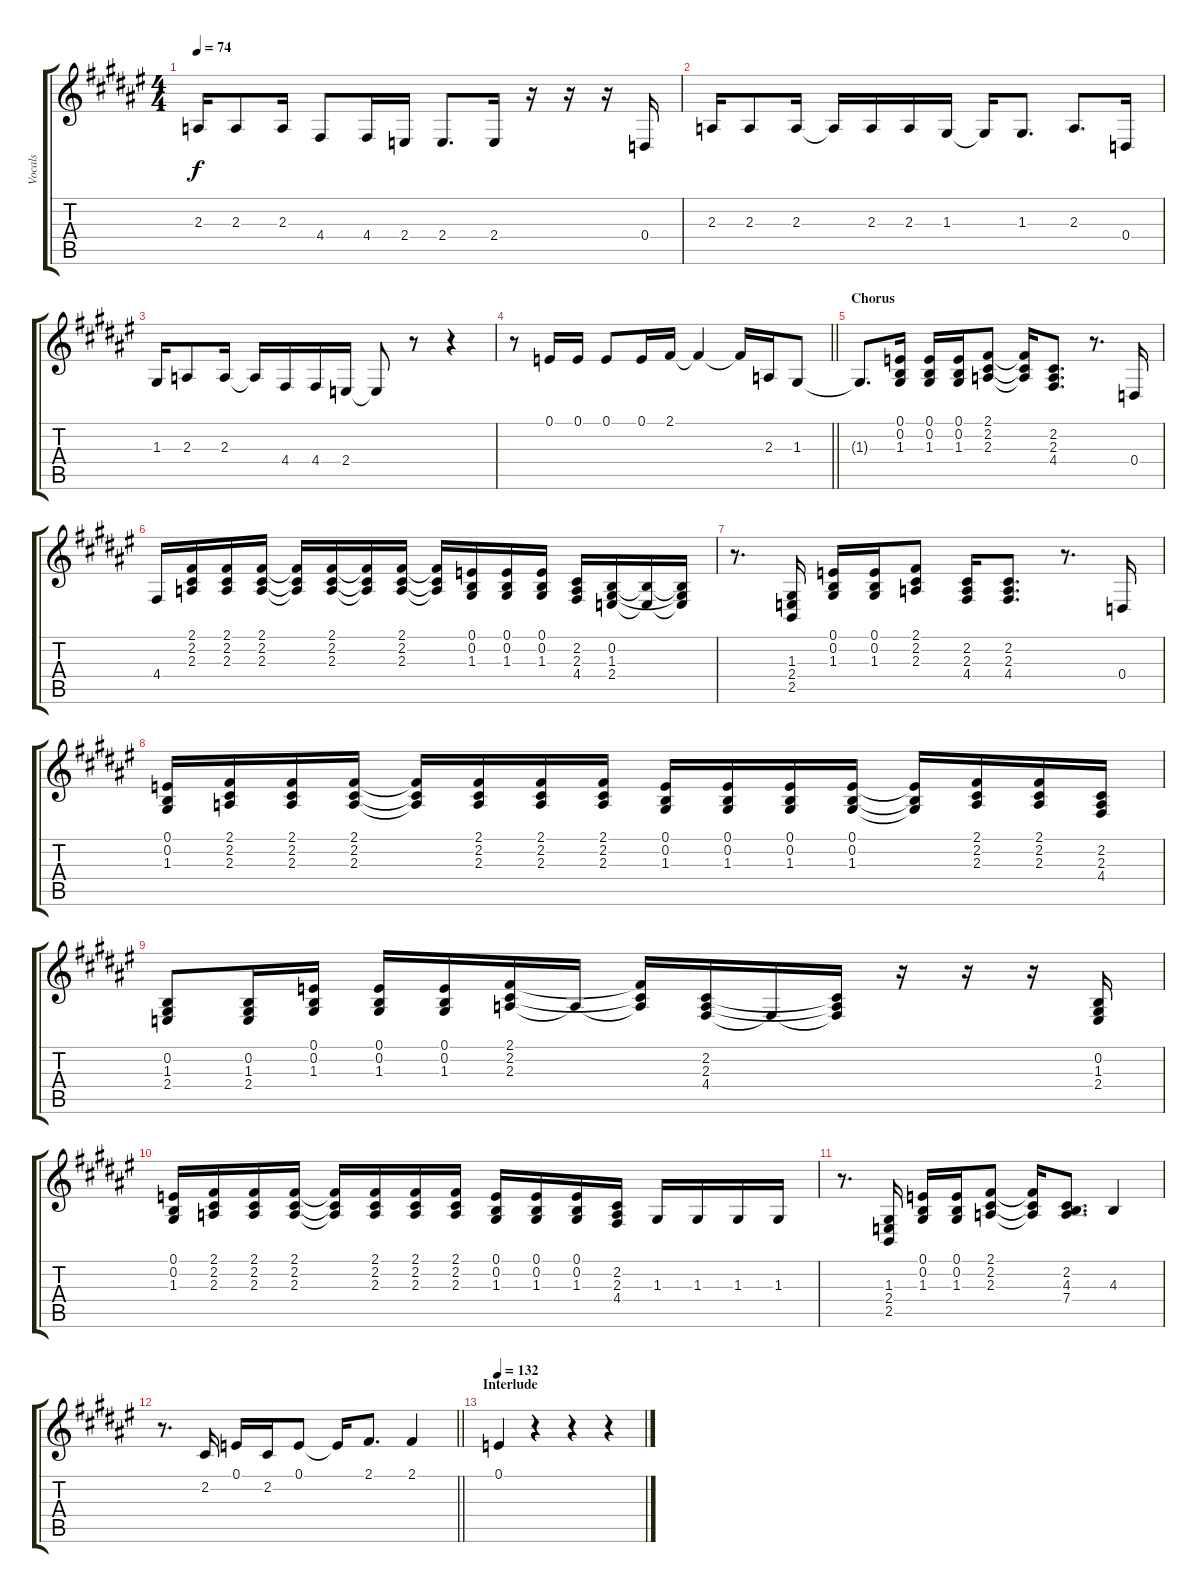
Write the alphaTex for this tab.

\track ("Vocals" "Vocals") {instrument lead1square}
\staff {score tabs}
\tuning (E4 B3 G3 D3 A2 E2) {hide}
\ts (4 4)
\tempo 74
\clef g2
\ks f#
2.3.16{dy f} 2.3.8 2.3.16 4.4.8 4.4.16 2.4.16 2.4.8{d} 2.4.16 r.16 r.16 r.16 0.4.16 |
2.3.16 2.3.8 2.3.16 2.3{t}.16 2.3.16 2.3.16 1.3.16 1.3{t}.16 1.3.8{d} 2.3.8{d} 0.4.16 |
1.3.16 2.3.8 2.3.16 2.3{t}.16 4.4.16 4.4.16 2.4.16 2.4{t}.8 r.8 r.4 |
\barLineRight lightlight
r.8 0.1.16 0.1.16 0.1.8 0.1.16 2.1.16 2.1{t}.4 2.1{t}.16 2.3.16 1.3.8 |
\section ("" "Chorus")
1.3{t}.8{d} (0.1 0.2 1.3).16 (0.1 0.2 1.3).16 (0.1 0.2 1.3).16 (2.1 2.2 2.3).8 (2.1{t} 2.2{t} 2.3{t}).16 (2.2 2.3 4.4).8{d} r.8{d} 0.4.16 |
4.4.16 (2.1 2.2 2.3).16 (2.1 2.2 2.3).16 (2.1 2.2 2.3).16 (2.1{t} 2.2{t} 2.3{t}).16 (2.1 2.2 2.3).16 (2.1{t} 2.2{t} 2.3{t}).16 (2.1 2.2 2.3).16 (2.1{t} 2.2{t} 2.3{t}).16 (0.1 0.2 1.3).16 (0.1 0.2 1.3).16 (0.1 0.2 1.3).16 (2.2 2.3 4.4).16 (0.2 1.3 2.4).16 (0.2{t} 2.4{t}).16 (0.2{t} 1.3{t} 2.4{t}).16 |
r.8{d} (1.3 2.4 2.5).16 (0.1 0.2 1.3).16 (0.1 0.2 1.3).16 (2.1 2.2 2.3).8 (2.2 2.3 4.4).16 (2.2 2.3 4.4).8{d} r.8{d} 0.4.16 |
(0.1 0.2 1.3).16 (2.1 2.2 2.3).16 (2.1 2.2 2.3).16 (2.1 2.2 2.3).16 (2.1{t} 2.2{t} 2.3{t}).16 (2.1 2.2 2.3).16 (2.1 2.2 2.3).16 (2.1 2.2 2.3).16 (0.1 0.2 1.3).16 (0.1 0.2 1.3).16 (0.1 0.2 1.3).16 (0.1 0.2 1.3).16 (0.1{t} 0.2{t} 1.3{t}).16 (2.1 2.2 2.3).16 (2.1 2.2 2.3).16 (2.2 2.3 4.4).16 |
(0.2 1.3 2.4).8 (0.2 1.3 2.4).16 (0.1 0.2 1.3).16 (0.1 0.2 1.3).16 (0.1 0.2 1.3).16 (2.1 2.2 2.3).16 2.3{t}.16 (2.1{t} 2.2{t} 2.3{t}).16 (2.2 2.3 4.4).16 4.4{t}.16 (2.2{t} 2.3{t} 4.4{t}).16 r.16 r.16 r.16 (0.2 1.3 2.4).16 |
(0.1 0.2 1.3).16 (2.1 2.2 2.3).16 (2.1 2.2 2.3).16 (2.1 2.2 2.3).16 (2.1{t} 2.2{t} 2.3{t}).16 (2.1 2.2 2.3).16 (2.1 2.2 2.3).16 (2.1 2.2 2.3).16 (0.1 0.2 1.3).16 (0.1 0.2 1.3).16 (0.1 0.2 1.3).16 (2.2 2.3 4.4).16 1.3.16 1.3.16 1.3.16 1.3.16 |
r.8{d} (1.3 2.4 2.5).16 (0.1 0.2 1.3).16 (0.1 0.2 1.3).16 (2.1 2.2 2.3).8 (2.1{t} 2.2{t} 2.3{t}).16 (2.2 4.3 7.4).8{d} 4.3.4 |
\barLineRight lightlight
r.8{d} 2.2.16 0.1.16 2.2.16 0.1.8 0.1{t}.16 2.1.8{d} 2.1.4 |
\section ("" "Interlude")
\tempo 132
0.1.4 r.4 r.4 r.4
